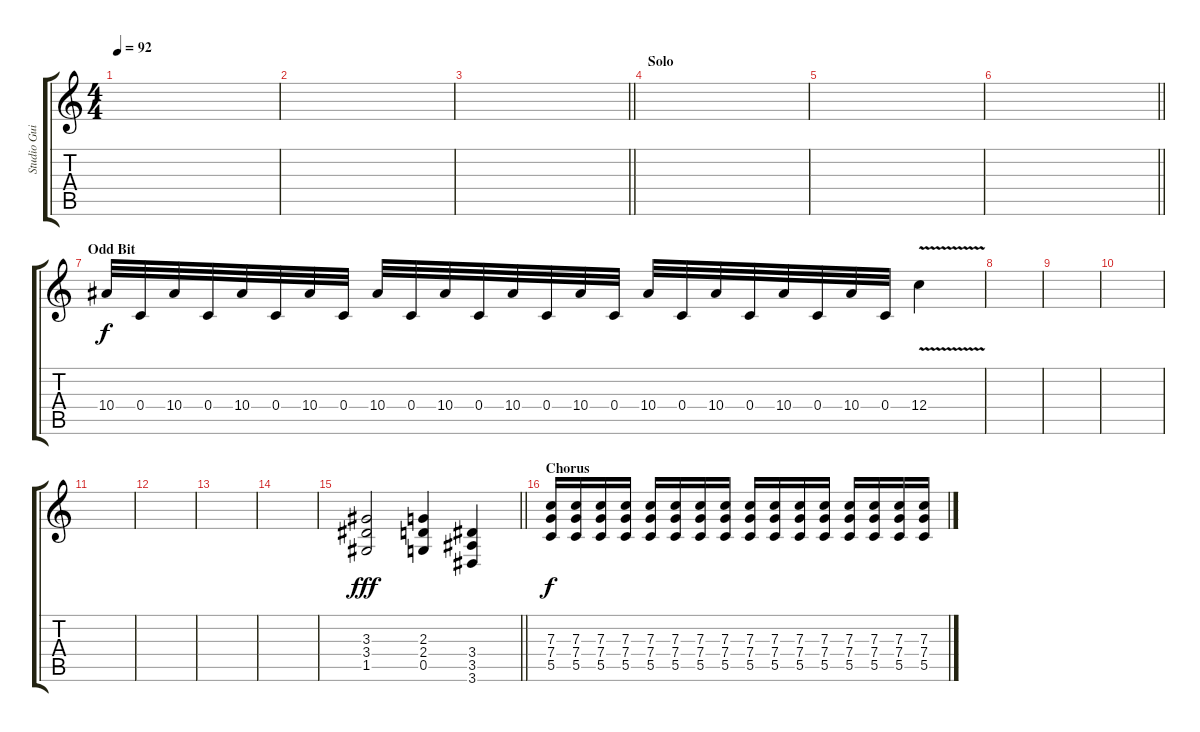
\track ("Studio Guitar II" "Studio Gui") {solo instrument distortionguitar}
\staff {score tabs}
\tuning (D4 A3 F3 C3 G2 C2) {hide}
\ts (4 4)
\tempo 92
\clef g2
\ks c
|
|
\barLineRight lightlight
|
\section ("" "Solo")
|
|
\barLineRight lightlight
|
\section ("" "Odd Bit")
10.4.32 0.4.32 10.4.32 0.4.32 10.4.32 0.4.32 10.4.32 0.4.32 10.4.32 0.4.32 10.4.32 0.4.32 10.4.32 0.4.32 10.4.32 0.4.32 10.4.32 0.4.32 10.4.32 0.4.32 10.4.32 0.4.32 10.4.32 0.4.32 12.4{v}.4 |
|
|
|
|
|
|
|
\barLineRight lightlight
(3.3 3.4 1.5).2{dy fff} (2.3 2.4 0.5).4 (3.4 3.5 3.6).4 |
\section ("" "Chorus")
(7.3 7.4 5.5).16{dy f} (7.3 7.4 5.5).16 (7.3 7.4 5.5).16 (7.3 7.4 5.5).16 (7.3 7.4 5.5).16 (7.3 7.4 5.5).16 (7.3 7.4 5.5).16 (7.3 7.4 5.5).16 (7.3 7.4 5.5).16 (7.3 7.4 5.5).16 (7.3 7.4 5.5).16 (7.3 7.4 5.5).16 (7.3 7.4 5.5).16 (7.3 7.4 5.5).16 (7.3 7.4 5.5).16 (7.3 7.4 5.5).16
